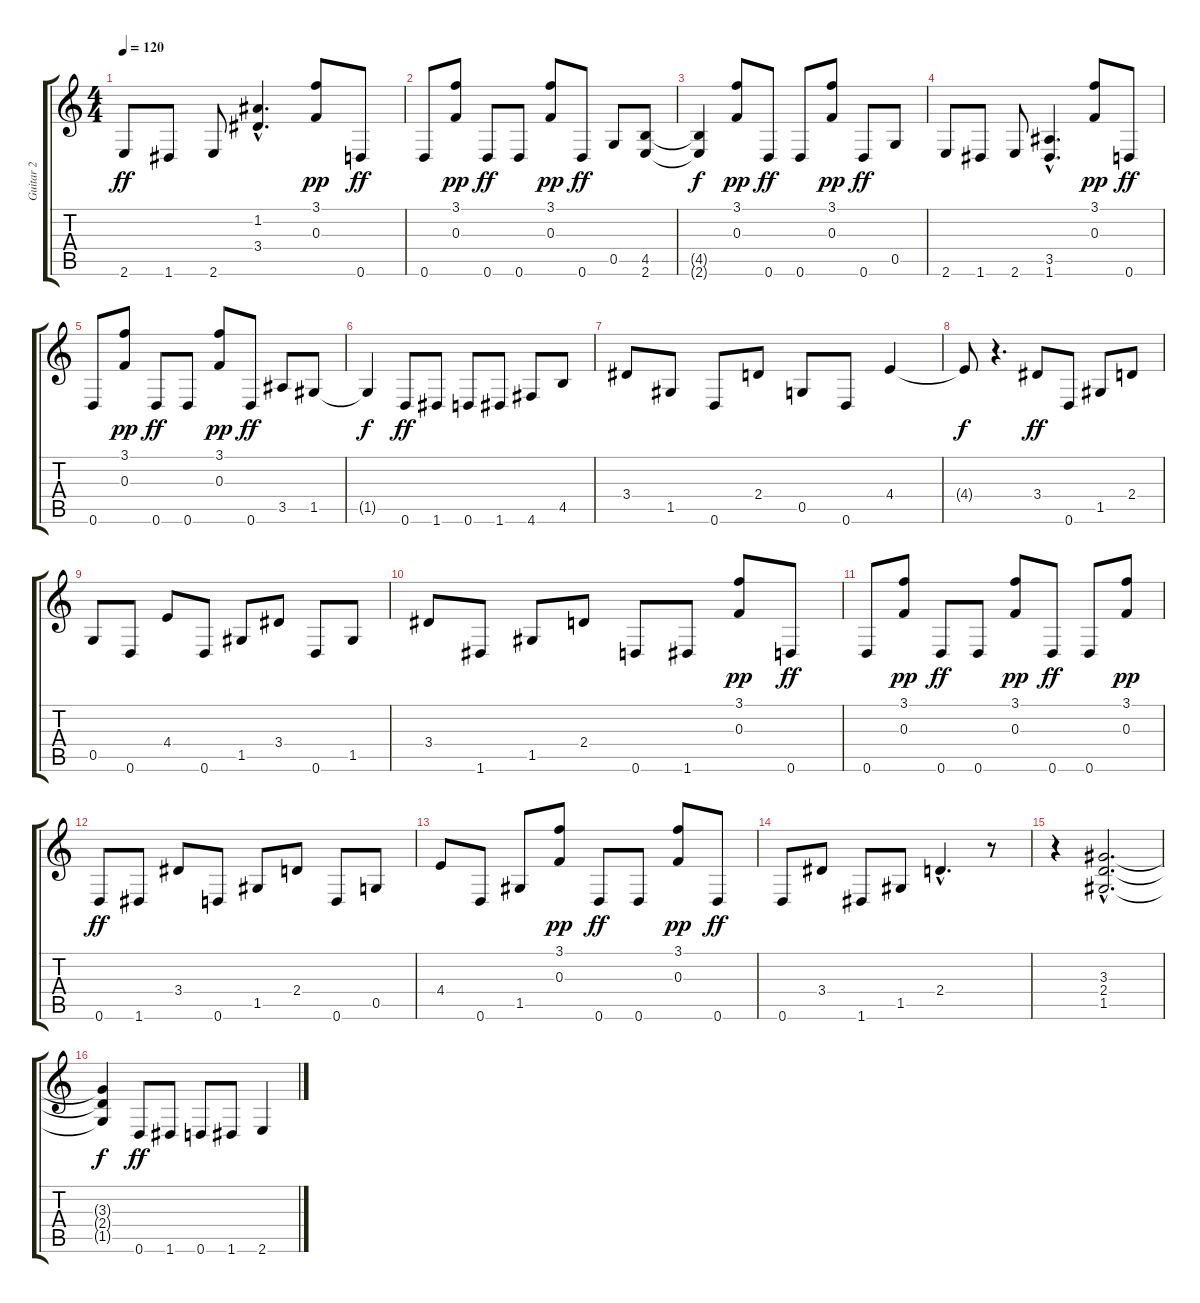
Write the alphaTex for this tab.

\track ("Guitar 2" "Guitar 2") {instrument acousticguitarnylon}
\staff {score tabs}
\tuning (D4 A3 F3 C3 G2 D2) {hide}
\ts (4 4)
\tempo 120
\clef g2
\ks c
2.6.8{dy ff} 1.6.8 2.6.8 (1.2{hac} 3.4{hac}).4{d} (3.1 0.3).8{dy pp} 0.6.8{dy ff} |
0.6.8 (3.1 0.3).8{dy pp} 0.6.8{dy ff} 0.6.8 (3.1 0.3).8{dy pp} 0.6.8{dy ff} 0.5.8 (4.5 2.6).8 |
(4.5{t} 2.6{t}).4{dy f} (3.1 0.3).8{dy pp} 0.6.8{dy ff} 0.6.8 (3.1 0.3).8{dy pp} 0.6.8{dy ff} 0.5.8 |
2.6.8 1.6.8 2.6.8 (3.5{hac} 1.6{hac}).4{d} (3.1 0.3).8{dy pp} 0.6.8{dy ff} |
0.6.8 (3.1 0.3).8{dy pp} 0.6.8{dy ff} 0.6.8 (3.1 0.3).8{dy pp} 0.6.8{dy ff} 3.5.8 1.5.8 |
1.5{t}.4{dy f} 0.6.8{dy ff} 1.6.8 0.6.8 1.6.8 4.6.8 4.5.8 |
3.4.8 1.5.8 0.6.8 2.4.8 0.5.8 0.6.8 4.4.4 |
4.4{t}.8{dy f} r.4{d} 3.4.8{dy ff} 0.6.8 1.5.8 2.4.8 |
0.5.8 0.6.8 4.4.8 0.6.8 1.5.8 3.4.8 0.6.8 1.5.8 |
3.4.8 1.6.8 1.5.8 2.4.8 0.6.8 1.6.8 (3.1 0.3).8{dy pp} 0.6.8{dy ff} |
0.6.8 (3.1 0.3).8{dy pp} 0.6.8{dy ff} 0.6.8 (3.1 0.3).8{dy pp} 0.6.8{dy ff} 0.6.8 (3.1 0.3).8{dy pp} |
0.6.8{dy ff} 1.6.8 3.4.8 0.6.8 1.5.8 2.4.8 0.6.8 0.5.8 |
4.4.8 0.6.8 1.5.8 (3.1 0.3).8{dy pp} 0.6.8{dy ff} 0.6.8 (3.1 0.3).8{dy pp} 0.6.8{dy ff} |
0.6.8 3.4.8 1.6.8 1.5.8 2.4{hac}.4{d} r.8 |
r.4 (3.3{hac} 2.4{hac} 1.5{hac}).2{d} |
(3.3{t} 2.4{t} 1.5{t}).4{dy f} 0.6.8{dy ff} 1.6.8 0.6.8 1.6.8 2.6.4
